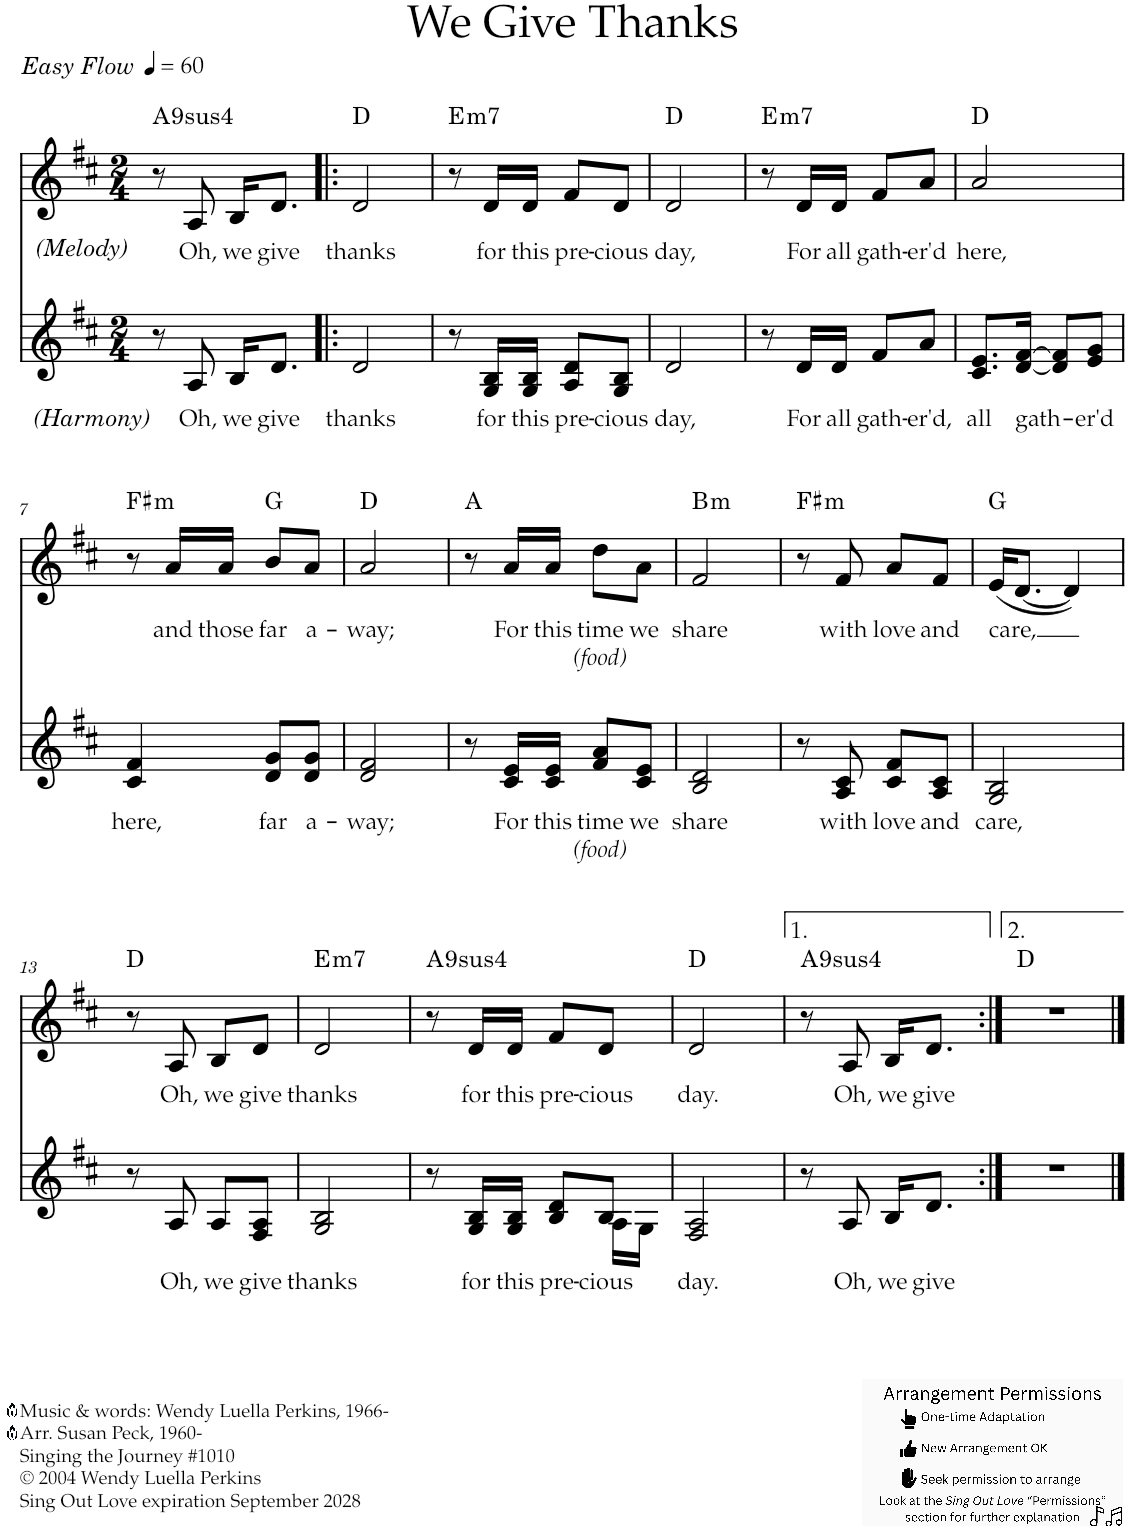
**kern	**text	**text	**kern	**text	**text	**harte
*part2	*part2	*part2	*part1	*part1	*part1	*part1
*staff2	*staff2	*staff2	*staff1	*staff1	*staff1	*
*I"Voice 2	*	*	*I"Voice 1	*	*	*
*clefG2	*	*	*clefG2	*	*	*
*k[f#c#]	*	*	*k[f#c#]	*	*	*
*M2/4	*	*	*M2/4	*	*	*
*MM60	*	*	*MM60	*	*	*
=1	=1	=1	=1	=1	=1	=1
!	!	!	!LO:TX:a:i:t=Easy Flow	!	!	!
!	!	!	!LO:TX:b:i:t=(Melody)	!	!	!
!LO:TX:b:i:t=(Harmony)	!	!	!	!	!	!LO:H:kt=94
8r	.	.	8r	.	.	A:sus4(7,9)
!	!LO:LY:b	!	!	!LO:LY:b	!	!
8A/	Oh,	.	8A/	Oh,	.	.
!	!LO:LY:b	!	!	!LO:LY:b	!	!
16B/KL	we	.	16B/KL	we	.	.
!	!LO:LY:b	!	!	!LO:LY:b	!	!
8.d/J	give	.	8.d/J	give	.	.
=2!|:	=2!|:	=2!|:	=2!|:	=2!|:	=2!|:	=2!|:
!	!LO:LY:b	!	!	!LO:LY:b	!	!
2d/	thanks	.	2d/	thanks	.	D:maj
=3	=3	=3	=3	=3	=3	=3
!	!	!	!	!	!	!LO:H:kt=m7
8r	.	.	8r	.	.	E:min7
!	!LO:LY:b	!	!	!LO:LY:b	!	!
16G/ 16B/LL	for	.	16d/LL	for	.	.
!	!LO:LY:b	!	!	!LO:LY:b	!	!
16G/ 16B/JJ	this	.	16d/JJ	this	.	.
!	!LO:LY:b	!	!	!LO:LY:b	!	!
8A/ 8d/L	pre-	.	8f#/L	pre-	.	.
!	!LO:LY:b	!	!	!LO:LY:b	!	!
8G/ 8B/J	-cious	.	8d/J	-cious	.	.
=4	=4	=4	=4	=4	=4	=4
!	!LO:LY:b	!	!	!LO:LY:b	!	!
2d/	day,	.	2d/	day,	.	D:maj
=5	=5	=5	=5	=5	=5	=5
!	!	!	!	!	!	!LO:H:kt=m7
8r	.	.	8r	.	.	E:min7
!	!LO:LY:b	!	!	!LO:LY:b	!	!
16d/LL	For	.	16d/LL	For	.	.
!	!LO:LY:b	!	!	!LO:LY:b	!	!
16d/JJ	all	.	16d/JJ	all	.	.
!	!LO:LY:b	!	!	!LO:LY:b	!	!
8f#/L	gath-	.	8f#/L	gath-	.	.
!	!LO:LY:b	!	!	!LO:LY:b	!	!
8a/J	-er'd,	.	8a/J	-er'd	.	.
=6	=6	=6	=6	=6	=6	=6
!	!LO:LY:b	!	!	!LO:LY:b	!	!
8.c#/ 8.e/L	all	.	2a/	here,	.	D:maj
!	!LO:LY:b	!	!	!	!	!
[16d/ [16f#/Jk	gath-	.	.	.	.	.
8d/] 8f#/]L	.	.	.	.	.	.
!	!LO:LY:b	!	!	!	!	!
8e/ 8g/J	-er'd	.	.	.	.	.
!!LO:LB:g=z
=7	=7	=7	=7	=7	=7	=7
!	!LO:LY:b	!	!	!	!	!LO:H:kt=m
4c#/ 4f#/	here,	.	8r	.	.	F#:min
!	!	!	!	!LO:LY:b	!	!
.	.	.	16a/LL	and	.	.
!	!	!	!	!LO:LY:b	!	!
.	.	.	16a/JJ	those	.	.
!	!LO:LY:b	!	!	!LO:LY:b	!	!
8d/ 8g/L	far	.	8b/L	far	.	G:maj
!	!LO:LY:b	!	!	!LO:LY:b	!	!
8d/ 8g/J	a-	.	8a/J	a-	.	.
=8	=8	=8	=8	=8	=8	=8
!	!LO:LY:b	!	!	!LO:LY:b	!	!
2d/ 2f#/	-way;	.	2a/	-way;	.	D:maj
=9	=9	=9	=9	=9	=9	=9
8r	.	.	8r	.	.	A:maj
!	!LO:LY:b	!	!	!LO:LY:b	!	!
16c#/ 16e/LL	For	.	16a/LL	For	.	.
!	!LO:LY:b	!	!	!LO:LY:b	!	!
16c#/ 16e/JJ	this	.	16a/JJ	this	.	.
!	!LO:LY:b	!LO:LY:b	!	!LO:LY:b	!LO:LY:b	!
8f#/ 8a/L	time	(food)	8dd\L	time	(food)	.
!	!LO:LY:b	!	!	!LO:LY:b	!	!
8c#/ 8e/J	we	.	8a\J	we	.	.
=10	=10	=10	=10	=10	=10	=10
!	!LO:LY:b	!	!	!LO:LY:b	!	!LO:H:kt=m
2B/ 2d/	share	.	2f#/	share	.	B:min
=11	=11	=11	=11	=11	=11	=11
!	!	!	!	!	!	!LO:H:kt=m
8r	.	.	8r	.	.	F#:min
!	!LO:LY:b	!	!	!LO:LY:b	!	!
8A/ 8c#/	with	.	8f#/	with	.	.
!	!LO:LY:b	!	!	!LO:LY:b	!	!
8c#/ 8f#/L	love	.	8a/L	love	.	.
!	!LO:LY:b	!	!	!LO:LY:b	!	!
8A/ 8c#/J	and	.	8f#/J	and	.	.
=12	=12	=12	=12	=12	=12	=12
!	!LO:LY:b	!	!	!LO:LY:b	!	!
2G/ 2B/	care,	.	(16e/KL	care,	.	G:maj
.	.	.	[8.d/J	.	.	.
.	.	.	4d/])	.	.	.
!!LO:LB:g=z
=13	=13	=13	=13	=13	=13	=13
8r	.	.	8r	.	.	D:maj
!	!LO:LY:b	!	!	!LO:LY:b	!	!
8A/	Oh,	.	8A/	Oh,	.	.
!	!LO:LY:b	!	!	!LO:LY:b	!	!
8A/L	we	.	8B/L	we	.	.
!	!LO:LY:b	!	!	!LO:LY:b	!	!
8F#/ 8A/J	give	.	8d/J	give	.	.
=14	=14	=14	=14	=14	=14	=14
!	!LO:LY:b	!	!	!LO:LY:b	!	!LO:H:kt=m7
2G/ 2B/	thanks	.	2d/	thanks	.	E:min7
=15	=15	=15	=15	=15	=15	=15
*^	*	*	*	*	*	*
!	!	!	!	!	!	!	!LO:H:kt=94
8r	4.ryy	.	.	8r	.	.	A:sus4(7,9)
!	!	!LO:LY:b	!	!	!LO:LY:b	!	!
16G/ 16B/LL	.	for	.	16d/LL	for	.	.
!	!	!LO:LY:b	!	!	!LO:LY:b	!	!
16G/ 16B/JJ	.	this	.	16d/JJ	this	.	.
!	!	!LO:LY:b	!	!	!LO:LY:b	!	!
8B/ 8d/L	.	pre-	.	8f#/L	pre-	.	.
!	!	!LO:LY:b	!	!	!LO:LY:b	!	!
8B/J	16A\LL	-cious	.	8d/J	-cious	.	.
.	16G\JJ	.	.	.	.	.	.
=16	=16	=16	=16	=16	=16	=16	=16
!	!	!LO:LY:b	!	!	!LO:LY:b	!	!
*v	*v	*	*	*	*	*	*
2F#/ 2A/	day.	.	2d/	day.	.	D:maj
=17	=17	=17	=17	=17	=17	=17
!	!	!	!	!	!	!LO:H:kt=94
8r	.	.	8r	.	.	A:sus4(7,9)
!	!LO:LY:b	!	!	!LO:LY:b	!	!
8A/	Oh,	.	8A/	Oh,	.	.
!	!LO:LY:b	!	!	!LO:LY:b	!	!
16B/KL	we	.	16B/KL	we	.	.
!	!LO:LY:b	!	!	!LO:LY:b	!	!
8.d/J	give	.	8.d/J	give	.	.
=18:|!	=18:|!	=18:|!	=18:|!	=18:|!	=18:|!	=18:|!
2r	.	.	2r	.	.	D:maj
==	==	==	==	==	==	==
*-	*-	*-	*-	*-	*-	*-
